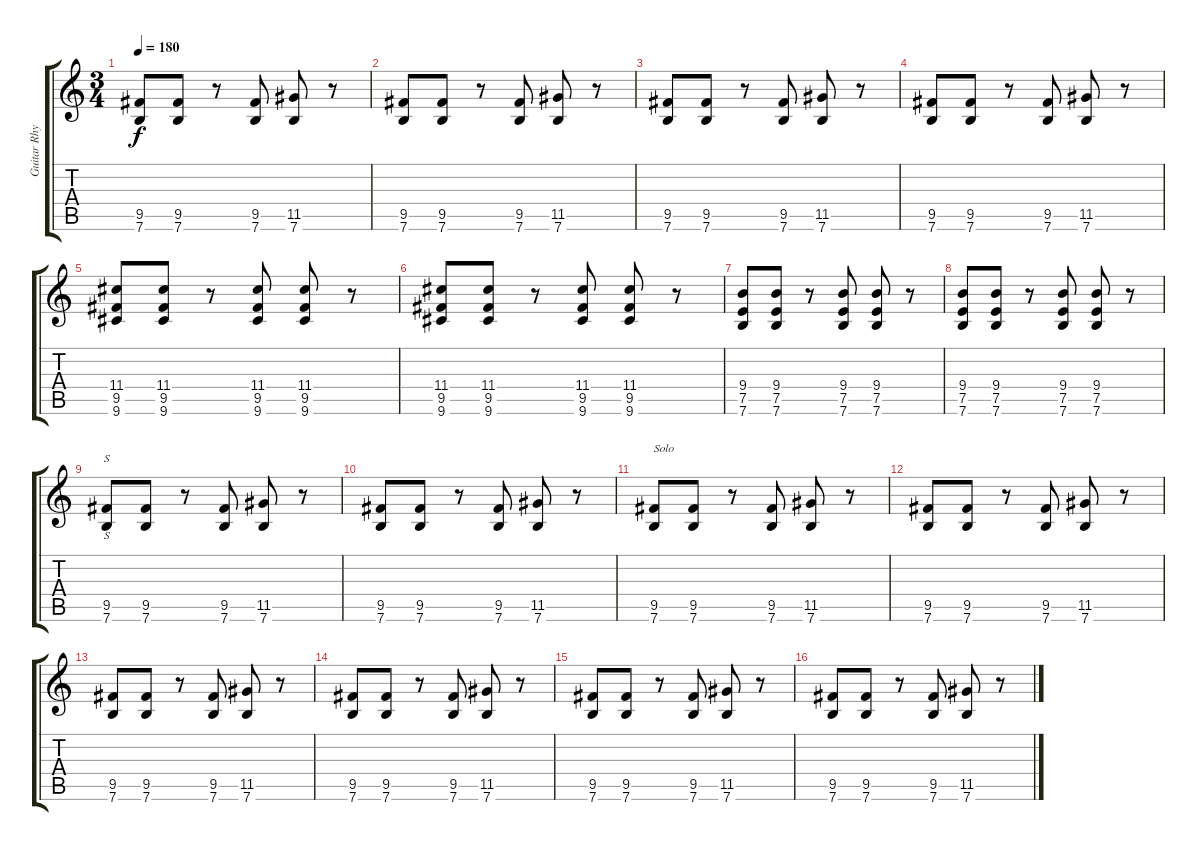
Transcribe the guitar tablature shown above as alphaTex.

\track ("Guitar Rhythm" "Guitar Rhy") {instrument distortionguitar}
\staff {score tabs}
\tuning (E4 B3 G3 D3 A2 E2) {hide}
\ts (3 4)
\tempo 180
\clef g2
\ks c
(9.5 7.6).8{dy f} (9.5 7.6).8 r.8 (9.5 7.6).8 (11.5 7.6).8 r.8 |
(9.5 7.6).8 (9.5 7.6).8 r.8 (9.5 7.6).8 (11.5 7.6).8 r.8 |
(9.5 7.6).8 (9.5 7.6).8 r.8 (9.5 7.6).8 (11.5 7.6).8 r.8 |
(9.5 7.6).8 (9.5 7.6).8 r.8 (9.5 7.6).8 (11.5 7.6).8 r.8 |
(11.4 9.5 9.6).8 (11.4 9.5 9.6).8 r.8 (11.4 9.5 9.6).8 (11.4 9.5 9.6).8 r.8 |
(11.4 9.5 9.6).8 (11.4 9.5 9.6).8 r.8 (11.4 9.5 9.6).8 (11.4 9.5 9.6).8 r.8 |
(9.4 7.5 7.6).8 (9.4 7.5 7.6).8 r.8 (9.4 7.5 7.6).8 (9.4 7.5 7.6).8 r.8 |
(9.4 7.5 7.6).8 (9.4 7.5 7.6).8 r.8 (9.4 7.5 7.6).8 (9.4 7.5 7.6).8 r.8 |
(9.5 7.6).8{s} (9.5 7.6).8 r.8 (9.5 7.6).8 (11.5 7.6).8 r.8 |
(9.5 7.6).8 (9.5 7.6).8 r.8 (9.5 7.6).8 (11.5 7.6).8 r.8 |
(9.5 7.6).8{txt "Solo"} (9.5 7.6).8 r.8 (9.5 7.6).8 (11.5 7.6).8 r.8 |
(9.5 7.6).8 (9.5 7.6).8 r.8 (9.5 7.6).8 (11.5 7.6).8 r.8 |
(9.5 7.6).8 (9.5 7.6).8 r.8 (9.5 7.6).8 (11.5 7.6).8 r.8 |
(9.5 7.6).8 (9.5 7.6).8 r.8 (9.5 7.6).8 (11.5 7.6).8 r.8 |
(9.5 7.6).8 (9.5 7.6).8 r.8 (9.5 7.6).8 (11.5 7.6).8 r.8 |
(9.5 7.6).8 (9.5 7.6).8 r.8 (9.5 7.6).8 (11.5 7.6).8 r.8
